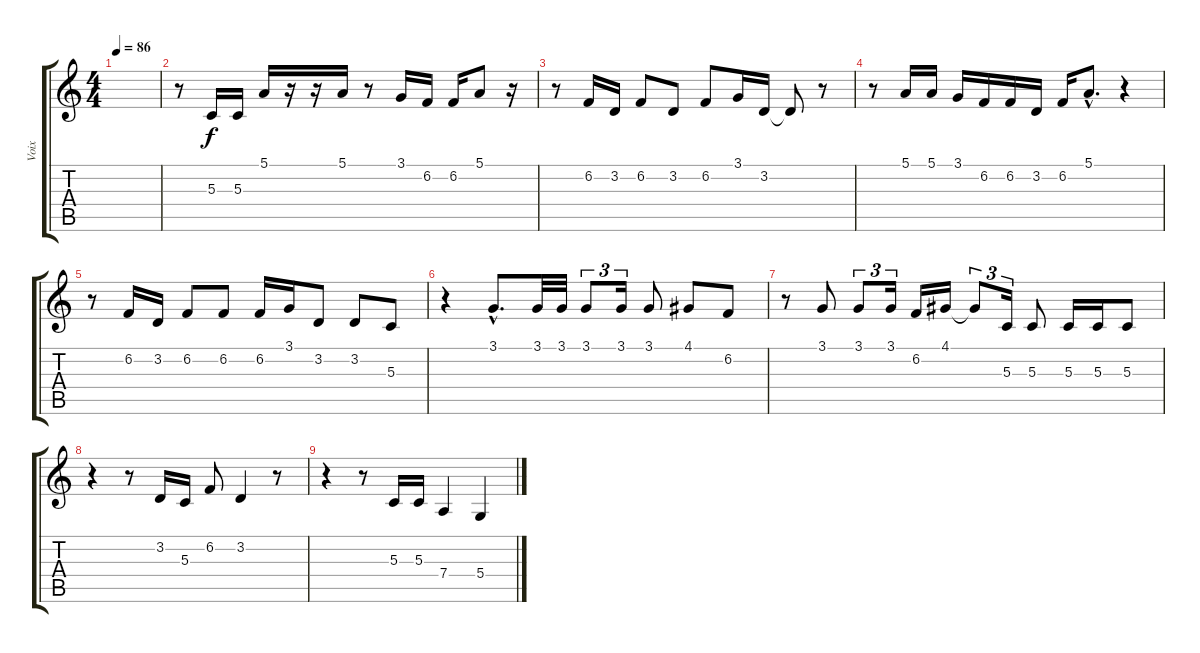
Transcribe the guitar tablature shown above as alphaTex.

\track ("Voix" "Voix") {instrument accordion}
\staff {score tabs}
\tuning (E4 B3 G3 D3 A2 E2) {hide}
\ts (4 4)
\tempo 86
\clef g2
\ks c
|
r.8 5.3.16 5.3.16 5.1.16 r.16 r.16 5.1.16 r.8 3.1.16 6.2.16 6.2.16 5.1.8 r.16 |
r.8 6.2.16 3.2.16 6.2.8 3.2.8 6.2.8 3.1.16 3.2.16 3.2{t}.8 r.8 |
r.8 5.1.16 5.1.16 3.1.16 6.2.16 6.2.16 3.2.16 6.2.16 5.1{hac}.8{d} r.4 |
r.8 6.2.16 3.2.16 6.2.8 6.2.8 6.2.16 3.1.16 3.2.8 3.2.8 5.3.8 |
r.4 3.1{hac}.8{d} 3.1.32 3.1.32 3.1.8{tu (3 2)} 3.1.16{tu (3 2)} 3.1.8 4.1.8 6.2.8 |
r.8 3.1.8 3.1.8{tu (3 2)} 3.1.16{tu (3 2)} 6.2.16 4.1.16 4.1{t}.8{tu (3 2)} 5.3.16{tu (3 2)} 5.3.8 5.3.16 5.3.16 5.3.8 |
r.4 r.8 3.2.16 5.3.16 6.2.8 3.2.4 r.8 |
r.4 r.8 5.3.16 5.3.16 7.4.4 5.4.4
